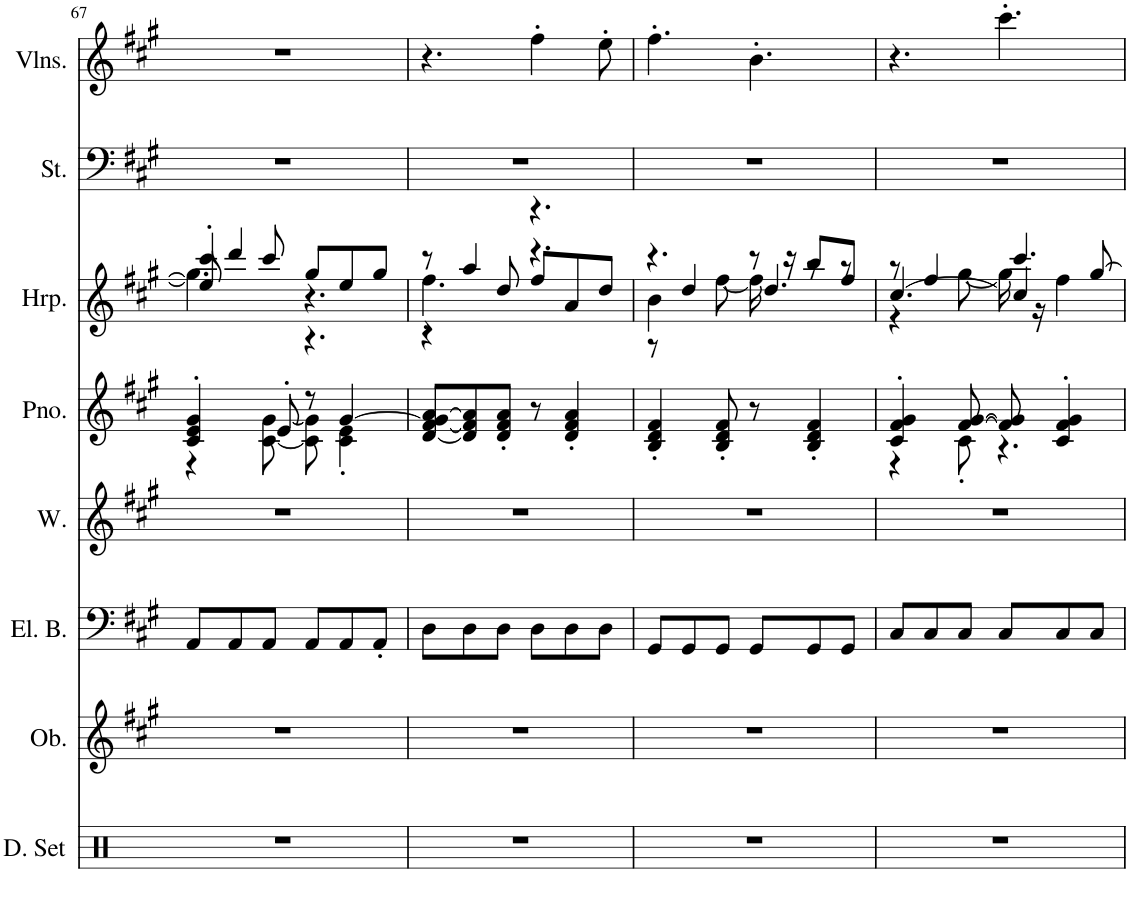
**kern	**kern	**kern	**kern	**kern	**kern	**kern	**kern
*part8	*part7	*part6	*part5	*part4	*part3	*part2	*part1
*staff8	*staff7	*staff6	*staff5	*staff4	*staff3	*staff2	*staff1
*I"Drumset, Drum Set	*I"Oboe, Oboe	*I"Electric Bass, Baz	*I"Winds, Flute	*I"Piano, Grand Piano	*I"Harp, Harp	*I"Strings, String Ensemble 2	*I"Violins, String Sfz
*I'D. Set	*I'Ob.	*I'El. B.	*I'W.	*I'Pno.	*I'Hrp.	*I'St.	*I'Vlns.
!!LO:PB:g=z
*clefX	*clefG2	*clefF4	*clefG2	*clefG2	*clefG2	*clefF4	*clefG2
*	*	*Trd7c12	*	*	*	*	*
*k[]	*k[f#c#g#]	*k[f#c#g#]	*k[f#c#g#]	*k[f#c#g#]	*k[f#c#g#]	*k[f#c#g#]	*k[f#c#g#]
*M6/8	*M6/8	*M6/8	*M6/8	*M6/8	*M6/8	*M6/8	*M6/8
=67	=67	=67	=67	=67	=67	=67	=67
*	*	*	*	*^	*^	*	*
*	*	*	*	*	*	*	*^	*	*
2.r	2.r	8AA/L	2.r	4c#/' 4e/' 4g#/'	4r	4ccc#'/	8ee/]	4.gg#\]	2.r	2.r
.	.	8AA/	.	.	.	.	4ddd/	.	.	.
.	.	8AA/J	.	8e'/	[8c#\ [8g#\	8ccc#/	.	.	.	.
.	.	8AA/L	.	8r	8c#\] 8g#\]	8gg#/L	4.r	4.r	.	.
.	.	8AA/	.	[4g#/	4c#\' 4e\'	8ee/	.	.	.	.
.	.	8AA'/J	.	.	.	8gg#/J	.	.	.	.
*	*	*	*	*v	*v	*	*	*	*	*
=68	=68	=68	=68	=68	=68	=68	=68	=68	=68
2.r	2.r	8D\L	2.r	[8d/ [8f#/ 8g#/] [8a/L	8r	4.ff#'\	4r	2.r	4.r
.	.	8D\	.	8d/] 8f#/] 8a/]	4aa/	.	.	.	.
.	.	8D\J	.	8d/' 8f#/' 8a/'J	.	.	8dd/	.	.
.	.	8D\L	.	8r	4.r	4.r	8ff#/L	.	4ff#'\
.	.	8D\	.	4d/' 4f#/' 4a/'	.	.	8a/	.	.
.	.	8D\J	.	.	.	.	8dd/J	.	8ee'\
=69	=69	=69	=69	=69	=69	=69	=69	=69	=69
2.r	2.r	8GG#/L	2.r	4B/' 4d/' 4f#/'	4.r	4b\	8r	2.r	4.ff#'\
.	.	8GG#/	.	.	.	.	4dd/	.	.
.	.	8GG#/J	.	8B/' 8d/' 8f#/'	.	[8ff#\	.	.	.
.	.	8GG#/L	.	8r	8r	16ff#\]	4.dd/	.	4.b'\
.	.	.	.	.	.	16r	.	.	.
.	.	8GG#/	.	4B/' 4d/' 4f#/'	8bb/L	8r	.	.	.
.	.	8GG#/J	.	.	8ff#/J	8r	.	.	.
=70	=70	=70	=70	=70	=70	=70	=70	=70	=70
*	*	*	*	*^	*	*	*	*	*
2.r	2.r	8C#/L	2.r	4c#/' 4f#/' 4g#/'	4r	8r	[4.cc#/	4r	2.r	4.r
.	.	8C#/	.	.	.	4ff#/	.	.	.	.
.	.	8C#/J	.	[8f#/ [8g#/	8c#'\	.	.	[8gg#\	.	.
.	.	8C#/L	.	8f#/] 8g#/]	4.r	4.ccc#/	4cc#/]	16gg#\]	.	4.ccc#'\
.	.	.	.	.	.	.	.	16r	.	.
.	.	8C#/	.	4c#/' 4f#/' 4g#/'	.	.	.	4ff#\	.	.
.	.	8C#/J	.	.	.	.	[8gg#/	.	.	.
*	*	*	*	*v	*v	*	*	*	*	*
*	*	*	*	*	*v	*v	*v	*	*
=	=	=	=	=	=	=	=
*-	*-	*-	*-	*-	*-	*-	*-
